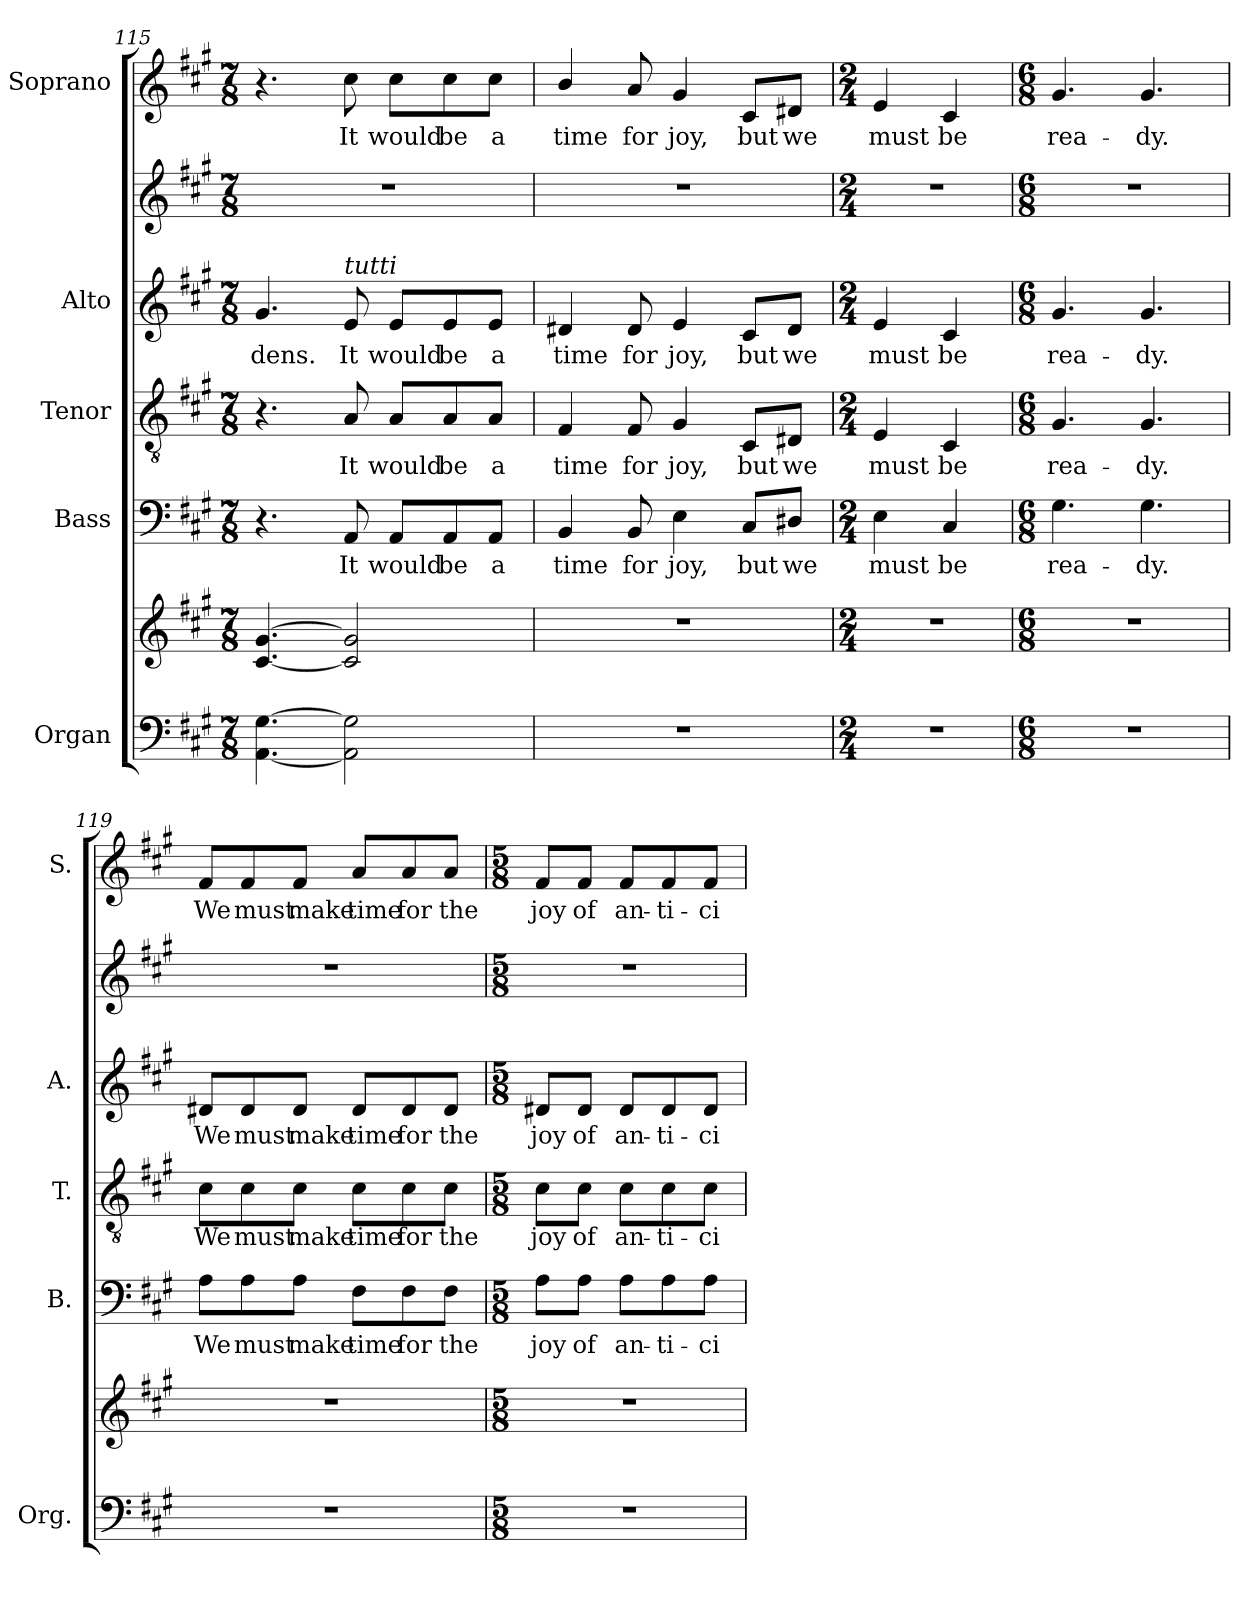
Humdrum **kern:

**kern	**kern	**kern	**text	**kern	**text	**kern	**text	**kern	**kern	**text
*part5	*part5	*part4	*part4	*part3	*part3	*part2	*part2	*part2	*part1	*part1
*staff7	*staff6	*staff5	*staff5	*staff4	*staff4	*staff3	*staff3	*staff2	*staff1	*staff1
*I"Organ	*	*I"Bass	*	*I"Tenor	*	*I"Alto	*	*	*I"Soprano	*
*I'Org.	*	*I'B.	*	*I'T.	*	*I'A.	*	*	*I'S.	*
*clefF4	*clefG2	*clefF4	*	*clefGv2	*	*clefG2	*	*clefG2	*clefG2	*
*	*	*	*	*ITrd7c12	*	*	*	*	*	*
*k[f#c#g#]	*k[f#c#g#]	*k[f#c#g#]	*	*k[f#c#g#]	*	*k[f#c#g#]	*	*k[f#c#g#]	*k[f#c#g#]	*
*A:	*A:	*A:	*	*A:	*	*A:	*	*A:	*A:	*
*M7/8	*M7/8	*M7/8	*	*M7/8	*	*M7/8	*	*M7/8	*M7/8	*
=115	=115	=115	=115	=115	=115	=115	=115	=115	=115	=115
!	!	!	!	!	!	!	!LO:LY:b:color=#000000	!LO:N:vis=1	!	!
[4.AAi\ [4.G#i	[4.c#i/ [4.g#i	4.r	.	4.r	.	4.g#i/	-dens.	2..r	4.r	.
!	!	!	!LO:LY:b:color=#000000	!	!	!	!	!	!	!
!	!	!	!	!	!LO:LY:b:color=#000000	!	!	!	!	!
!	!	!	!	!	!	!	!LO:LY:b:color=#000000	!	!	!
!	!	!	!	!	!	!LO:TX:i:t=tutti	!	!	!	!
!	!	!	!	!	!	!	!	!	!	!LO:LY:b:color=#000000
2AAi\] 2G#i]	2c#i/] 2g#i]	8AAi/	It	8AAi/	It	8ei/	It	.	8cc#i\	It
!	!	!	!LO:LY:b:color=#000000	!	!	!	!	!	!	!
!	!	!	!	!	!LO:LY:b:color=#000000	!	!	!	!	!
!	!	!	!	!	!	!	!LO:LY:b:color=#000000	!	!	!
!	!	!	!	!	!	!	!	!	!	!LO:LY:b:color=#000000
.	.	8AAi/L	would	8AAi/L	would	8ei/L	would	.	8cc#i\L	would
!	!	!	!LO:LY:b:color=#000000	!	!	!	!	!	!	!
!	!	!	!	!	!LO:LY:b:color=#000000	!	!	!	!	!
!	!	!	!	!	!	!	!LO:LY:b:color=#000000	!	!	!
!	!	!	!	!	!	!	!	!	!	!LO:LY:b:color=#000000
.	.	8AAi/	be	8AAi/	be	8ei/	be	.	8cc#i\	be
!	!	!	!LO:LY:b:color=#000000	!	!	!	!	!	!	!
!	!	!	!	!	!LO:LY:b:color=#000000	!	!	!	!	!
!	!	!	!	!	!	!	!LO:LY:b:color=#000000	!	!	!
!	!	!	!	!	!	!	!	!	!	!LO:LY:b:color=#000000
.	.	8AAi/J	a	8AAi/J	a	8ei/J	a	.	8cc#i\J	a
!!LO:LB:g=z
=116	=116	=116	=116	=116	=116	=116	=116	=116	=116	=116
!LO:N:vis=1	!LO:N:vis=1	!	!	!	!	!	!	!	!	!
!	!	!	!LO:LY:b:color=#000000	!	!	!	!	!	!	!
!	!	!	!	!	!LO:LY:b:color=#000000	!	!	!	!	!
!	!	!	!	!	!	!	!LO:LY:b:color=#000000	!LO:N:vis=1	!	!
!	!	!	!	!	!	!	!	!	!	!LO:LY:b:color=#000000
2..r	2..r	4BBi/	time	4FF#i/	time	4d#Xi/	time	2..r	4bi/	time
!	!	!	!LO:LY:b:color=#000000	!	!	!	!	!	!	!
!	!	!	!	!	!LO:LY:b:color=#000000	!	!	!	!	!
!	!	!	!	!	!	!	!LO:LY:b:color=#000000	!	!	!
!	!	!	!	!	!	!	!	!	!	!LO:LY:b:color=#000000
.	.	8BBi/	for	8FF#i/	for	8d#i/	for	.	8ai/	for
!	!	!	!LO:LY:b:color=#000000	!	!	!	!	!	!	!
!	!	!	!	!	!LO:LY:b:color=#000000	!	!	!	!	!
!	!	!	!	!	!	!	!LO:LY:b:color=#000000	!	!	!
!	!	!	!	!	!	!	!	!	!	!LO:LY:b:color=#000000
.	.	4Ei\	joy,	4GG#i/	joy,	4ei/	joy,	.	4g#i/	joy,
!	!	!	!LO:LY:b:color=#000000	!	!	!	!	!	!	!
!	!	!	!	!	!LO:LY:b:color=#000000	!	!	!	!	!
!	!	!	!	!	!	!	!LO:LY:b:color=#000000	!	!	!
!	!	!	!	!	!	!	!	!	!	!LO:LY:b:color=#000000
.	.	8C#i/L	but	8CC#i/L	but	8c#i/L	but	.	8c#i/L	but
!	!	!	!LO:LY:b:color=#000000	!	!	!	!	!	!	!
!	!	!	!	!	!LO:LY:b:color=#000000	!	!	!	!	!
!	!	!	!	!	!	!	!LO:LY:b:color=#000000	!	!	!
!	!	!	!	!	!	!	!	!	!	!LO:LY:b:color=#000000
.	.	8D#Xi/J	we	8DD#Xi/J	we	8d#i/J	we	.	8d#Xi/J	we
=117	=117	=117	=117	=117	=117	=117	=117	=117	=117	=117
*M2/4	*M2/4	*M2/4	*	*M2/4	*	*M2/4	*	*M2/4	*M2/4	*
!LO:N:vis=1	!LO:N:vis=1	!	!	!	!	!	!	!	!	!
!	!	!	!LO:LY:b:color=#000000	!	!	!	!	!	!	!
!	!	!	!	!	!LO:LY:b:color=#000000	!	!	!	!	!
!	!	!	!	!	!	!	!LO:LY:b:color=#000000	!LO:N:vis=1	!	!
!	!	!	!	!	!	!	!	!	!	!LO:LY:b:color=#000000
2r	2r	4Ei\	must	4EEi/	must	4ei/	must	2r	4ei/	must
!	!	!	!LO:LY:b:color=#000000	!	!	!	!	!	!	!
!	!	!	!	!	!LO:LY:b:color=#000000	!	!	!	!	!
!	!	!	!	!	!	!	!LO:LY:b:color=#000000	!	!	!
!	!	!	!	!	!	!	!	!	!	!LO:LY:b:color=#000000
.	.	4C#i/	be	4CC#i/	be	4c#i/	be	.	4c#i/	be
=118	=118	=118	=118	=118	=118	=118	=118	=118	=118	=118
*M6/8	*M6/8	*M6/8	*	*M6/8	*	*M6/8	*	*M6/8	*M6/8	*
!LO:N:vis=1	!LO:N:vis=1	!	!	!	!	!	!	!	!	!
!	!	!	!LO:LY:b:color=#000000	!	!	!	!	!	!	!
!	!	!	!	!	!LO:LY:b:color=#000000	!	!	!	!	!
!	!	!	!	!	!	!	!LO:LY:b:color=#000000	!LO:N:vis=1	!	!
!	!	!	!	!	!	!	!	!	!	!LO:LY:b:color=#000000
2.r	2.r	4.G#i\	rea-	4.GG#i/	rea-	4.g#i/	rea-	2.r	4.g#i/	rea-
!	!	!	!LO:LY:b:color=#000000	!	!	!	!	!	!	!
!	!	!	!	!	!LO:LY:b:color=#000000	!	!	!	!	!
!	!	!	!	!	!	!	!LO:LY:b:color=#000000	!	!	!
!	!	!	!	!	!	!	!	!	!	!LO:LY:b:color=#000000
.	.	4.G#i\	-dy.	4.GG#i/	-dy.	4.g#i/	-dy.	.	4.g#i/	-dy.
=119	=119	=119	=119	=119	=119	=119	=119	=119	=119	=119
!LO:N:vis=1	!LO:N:vis=1	!	!	!	!	!	!	!	!	!
!	!	!	!LO:LY:b:color=#000000	!	!	!	!	!	!	!
!	!	!	!	!	!LO:LY:b:color=#000000	!	!	!	!	!
!	!	!	!	!	!	!	!LO:LY:b:color=#000000	!LO:N:vis=1	!	!
!	!	!	!	!	!	!	!	!	!	!LO:LY:b:color=#000000
2.r	2.r	8Ai\L	We	8C#i\L	We	8d#Xi/L	We	2.r	8f#i/L	We
!	!	!	!LO:LY:b:color=#000000	!	!	!	!	!	!	!
!	!	!	!	!	!LO:LY:b:color=#000000	!	!	!	!	!
!	!	!	!	!	!	!	!LO:LY:b:color=#000000	!	!	!
!	!	!	!	!	!	!	!	!	!	!LO:LY:b:color=#000000
.	.	8Ai\	must	8C#i\	must	8d#i/	must	.	8f#i/	must
!	!	!	!LO:LY:b:color=#000000	!	!	!	!	!	!	!
!	!	!	!	!	!LO:LY:b:color=#000000	!	!	!	!	!
!	!	!	!	!	!	!	!LO:LY:b:color=#000000	!	!	!
!	!	!	!	!	!	!	!	!	!	!LO:LY:b:color=#000000
.	.	8Ai\J	make	8C#i\J	make	8d#i/J	make	.	8f#i/J	make
!	!	!	!LO:LY:b:color=#000000	!	!	!	!	!	!	!
!	!	!	!	!	!LO:LY:b:color=#000000	!	!	!	!	!
!	!	!	!	!	!	!	!LO:LY:b:color=#000000	!	!	!
!	!	!	!	!	!	!	!	!	!	!LO:LY:b:color=#000000
.	.	8F#i\L	time	8C#i\L	time	8d#i/L	time	.	8ai/L	time
!	!	!	!LO:LY:b:color=#000000	!	!	!	!	!	!	!
!	!	!	!	!	!LO:LY:b:color=#000000	!	!	!	!	!
!	!	!	!	!	!	!	!LO:LY:b:color=#000000	!	!	!
!	!	!	!	!	!	!	!	!	!	!LO:LY:b:color=#000000
.	.	8F#i\	for	8C#i\	for	8d#i/	for	.	8ai/	for
!	!	!	!LO:LY:b:color=#000000	!	!	!	!	!	!	!
!	!	!	!	!	!LO:LY:b:color=#000000	!	!	!	!	!
!	!	!	!	!	!	!	!LO:LY:b:color=#000000	!	!	!
!	!	!	!	!	!	!	!	!	!	!LO:LY:b:color=#000000
.	.	8F#i\J	the	8C#i\J	the	8d#i/J	the	.	8ai/J	the
=120	=120	=120	=120	=120	=120	=120	=120	=120	=120	=120
*M5/8	*M5/8	*M5/8	*	*M5/8	*	*M5/8	*	*M5/8	*M5/8	*
!LO:N:vis=1	!LO:N:vis=1	!	!	!	!	!	!	!	!	!
!	!	!	!LO:LY:b:color=#000000	!	!	!	!	!	!	!
!	!	!	!	!	!LO:LY:b:color=#000000	!	!	!	!	!
!	!	!	!	!	!	!	!LO:LY:b:color=#000000	!LO:N:vis=1	!	!
!	!	!	!	!	!	!	!	!	!	!LO:LY:b:color=#000000
8%5r	8%5r	8Ai\L	joy	8C#i\L	joy	8d#Xi/L	joy	8%5r	8f#i/L	joy
!	!	!	!LO:LY:b:color=#000000	!	!	!	!	!	!	!
!	!	!	!	!	!LO:LY:b:color=#000000	!	!	!	!	!
!	!	!	!	!	!	!	!LO:LY:b:color=#000000	!	!	!
!	!	!	!	!	!	!	!	!	!	!LO:LY:b:color=#000000
.	.	8Ai\J	of	8C#i\J	of	8d#i/J	of	.	8f#i/J	of
!	!	!	!LO:LY:b:color=#000000	!	!	!	!	!	!	!
!	!	!	!	!	!LO:LY:b:color=#000000	!	!	!	!	!
!	!	!	!	!	!	!	!LO:LY:b:color=#000000	!	!	!
!	!	!	!	!	!	!	!	!	!	!LO:LY:b:color=#000000
.	.	8Ai\L	an-	8C#i\L	an-	8d#i/L	an-	.	8f#i/L	an-
!	!	!	!LO:LY:b:color=#000000	!	!	!	!	!	!	!
!	!	!	!	!	!LO:LY:b:color=#000000	!	!	!	!	!
!	!	!	!	!	!	!	!LO:LY:b:color=#000000	!	!	!
!	!	!	!	!	!	!	!	!	!	!LO:LY:b:color=#000000
.	.	8Ai\	-ti-	8C#i\	-ti-	8d#i/	-ti-	.	8f#i/	-ti-
!	!	!	!LO:LY:b:color=#000000	!	!	!	!	!	!	!
!	!	!	!	!	!LO:LY:b:color=#000000	!	!	!	!	!
!	!	!	!	!	!	!	!LO:LY:b:color=#000000	!	!	!
!	!	!	!	!	!	!	!	!	!	!LO:LY:b:color=#000000
.	.	8Ai\J	-ci-	8C#i\J	-ci-	8d#i/J	-ci-	.	8f#i/J	-ci-
=	=	=	=	=	=	=	=	=	=	=
*-	*-	*-	*-	*-	*-	*-	*-	*-	*-	*-
